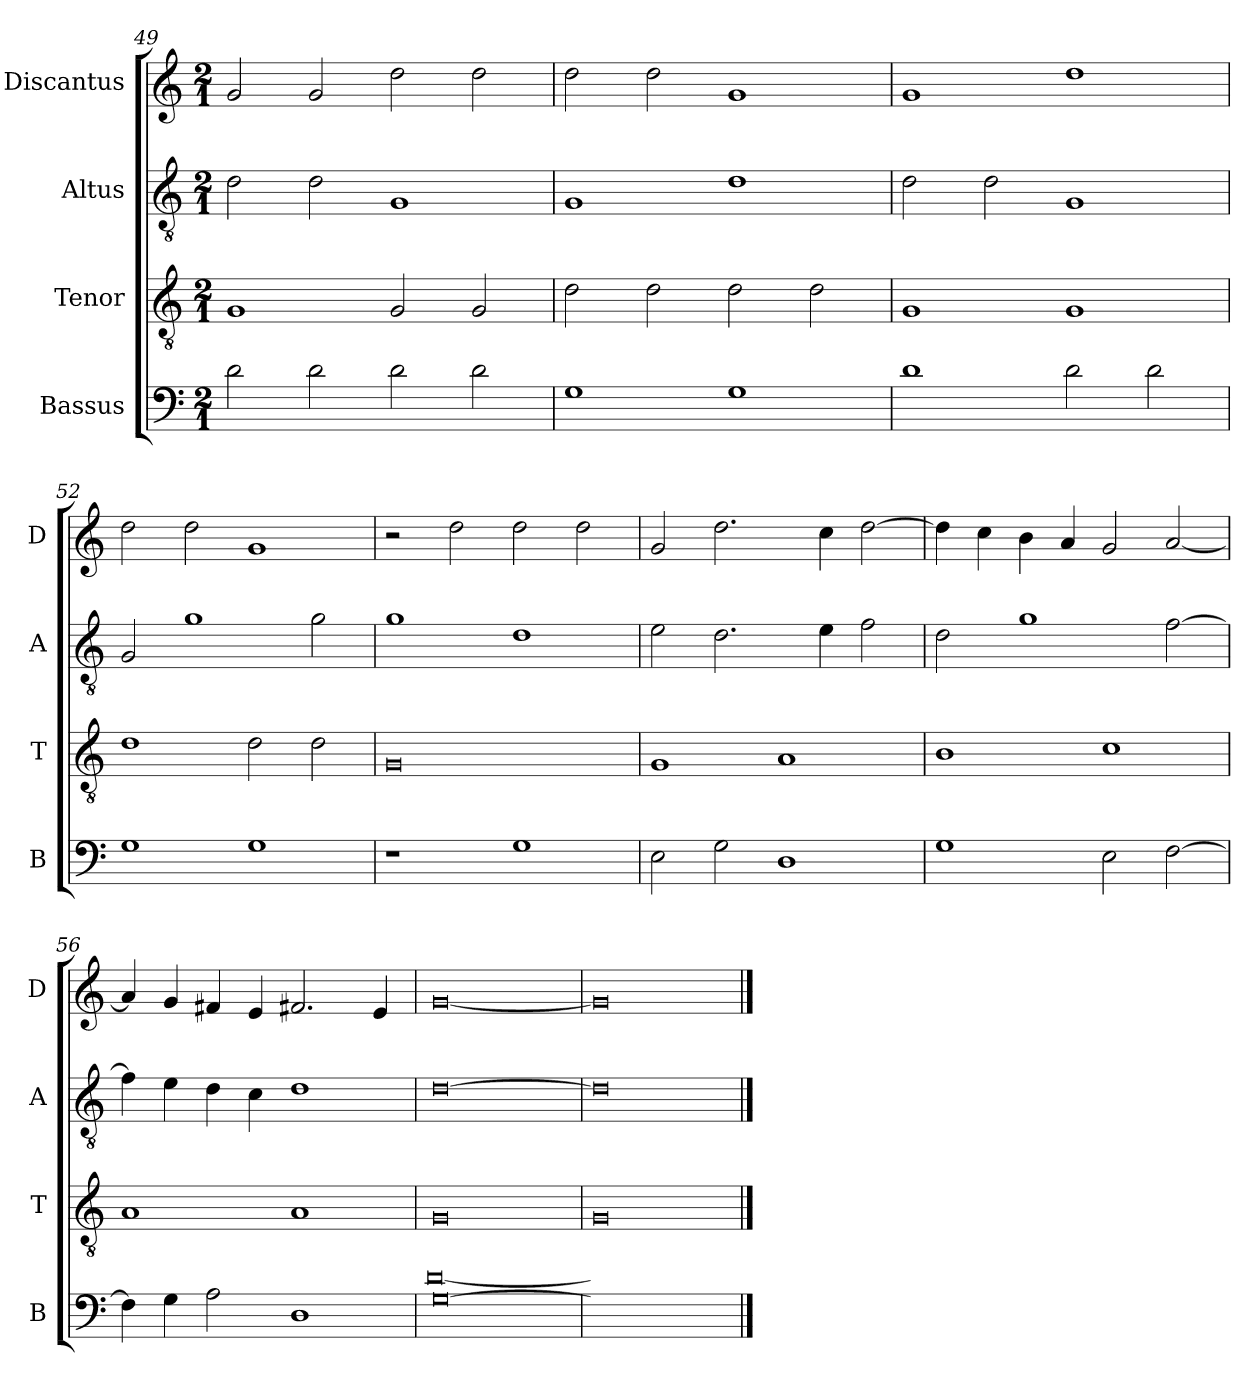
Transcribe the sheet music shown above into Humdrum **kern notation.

**kern	**kern	**kern	**kern
*part4	*part3	*part2	*part1
*staff4	*staff3	*staff2	*staff1
*I"Bassus	*I"Tenor	*I"Altus	*I"Discantus
*I'B	*I'T	*I'A	*I'D
*clefF4	*clefGv2	*clefGv2	*clefG2
*k[]	*k[]	*k[]	*k[]
*M2/1	*M2/1	*M2/1	*M2/1
=49	=49	=49	=49
2d	1G	2d	2g
2d	.	2d	2g
2d	2G	1G	2dd
2d	2G	.	2dd
=50	=50	=50	=50
1G	2d	1G	2dd
.	2d	.	2dd
1G	2d	1d	1g
.	2d	.	.
=51	=51	=51	=51
1d	1G	2d	1g
.	.	2d	.
2d	1G	1G	1dd
2d	.	.	.
=52	=52	=52	=52
1G	1d	2G	2dd
.	.	1g	2dd
1G	2d	.	1g
.	2d	2g	.
=53	=53	=53	=53
1r	0G	1g	2r
.	.	.	2dd
1G	.	1d	2dd
.	.	.	2dd
=54	=54	=54	=54
2E	1G	2e	2g
2G	.	2.d	2.dd
1D	1A	.	.
.	.	4e	4cc
.	.	2f	[2dd
=55	=55	=55	=55
1G	1B	2d	4dd]
.	.	.	4cc
.	.	1g	4b
.	.	.	4a
2E	1c	.	2g
[2F	.	[2f	[2a
=56	=56	=56	=56
4F]	1A	4f]	4a]
4G	.	4e	4g
2A	.	4d	4f#X
.	.	4c	4e
1D	1A	1d	2.f#X
.	.	.	4e
=57	=57	=57	=57
*^	*	*	*
[0G	[0d	0G	[0d	[0g
=58	=58	=58	=58	=58
0Gyy]	0dyy]	0G	0d]	0g]
*v	*v	*	*	*
==	==	==	==
*-	*-	*-	*-
